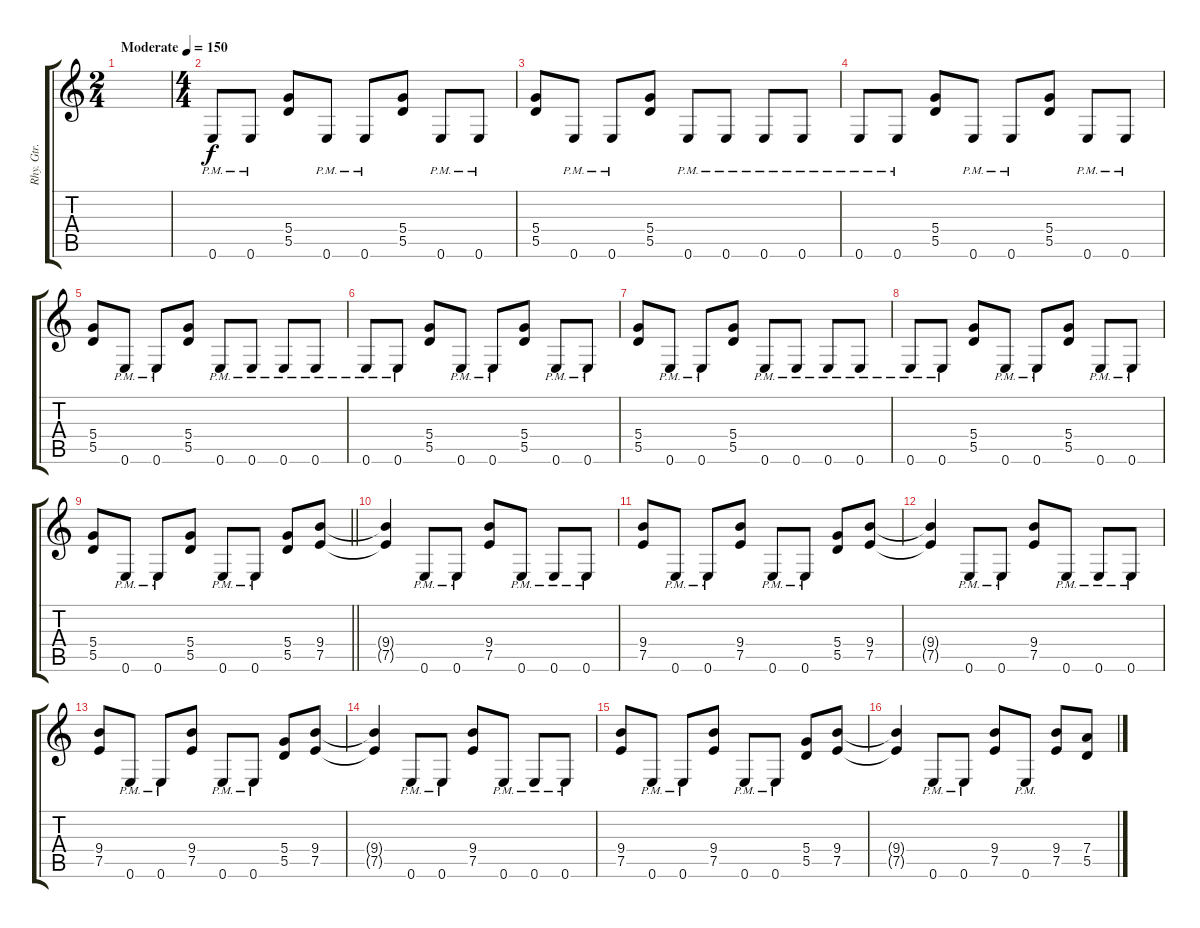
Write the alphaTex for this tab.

\track ("Rhy. Gtr. 1" "Rhy. Gtr. ") {instrument distortionguitar}
\staff {score tabs}
\tuning (E4 B3 G3 D3 A2 E2) {hide}
\ts (2 4)
\tempo (150 "Moderate")
\clef g2
\ks c
|
\ts (4 4)
0.6{pm}.8 0.6{pm}.8 (5.4 5.5).8 0.6{pm}.8 0.6{pm}.8 (5.4 5.5).8 0.6{pm}.8 0.6{pm}.8 |
(5.4 5.5).8 0.6{pm}.8 0.6{pm}.8 (5.4 5.5).8 0.6{pm}.8 0.6{pm}.8 0.6{pm}.8 0.6{pm}.8 |
0.6{pm}.8 0.6{pm}.8 (5.4 5.5).8 0.6{pm}.8 0.6{pm}.8 (5.4 5.5).8 0.6{pm}.8 0.6{pm}.8 |
(5.4 5.5).8 0.6{pm}.8 0.6{pm}.8 (5.4 5.5).8 0.6{pm}.8 0.6{pm}.8 0.6{pm}.8 0.6{pm}.8 |
0.6{pm}.8 0.6{pm}.8 (5.4 5.5).8 0.6{pm}.8 0.6{pm}.8 (5.4 5.5).8 0.6{pm}.8 0.6{pm}.8 |
(5.4 5.5).8 0.6{pm}.8 0.6{pm}.8 (5.4 5.5).8 0.6{pm}.8 0.6{pm}.8 0.6{pm}.8 0.6{pm}.8 |
0.6{pm}.8 0.6{pm}.8 (5.4 5.5).8 0.6{pm}.8 0.6{pm}.8 (5.4 5.5).8 0.6{pm}.8 0.6{pm}.8 |
\barLineRight lightlight
(5.4 5.5).8 0.6{pm}.8 0.6{pm}.8 (5.4 5.5).8 0.6{pm}.8 0.6{pm}.8 (5.4 5.5).8 (9.4 7.5).8 |
\section ("" "")
(9.4{t} 7.5{t}).4 0.6{pm}.8 0.6{pm}.8 (9.4 7.5).8 0.6{pm}.8 0.6{pm}.8 0.6{pm}.8 |
(9.4 7.5).8 0.6{pm}.8 0.6{pm}.8 (9.4 7.5).8 0.6{pm}.8 0.6{pm}.8 (5.4 5.5).8 (9.4 7.5).8 |
(9.4{t} 7.5{t}).4 0.6{pm}.8 0.6{pm}.8 (9.4 7.5).8 0.6{pm}.8 0.6{pm}.8 0.6{pm}.8 |
(9.4 7.5).8 0.6{pm}.8 0.6{pm}.8 (9.4 7.5).8 0.6{pm}.8 0.6{pm}.8 (5.4 5.5).8 (9.4 7.5).8 |
(9.4{t} 7.5{t}).4 0.6{pm}.8 0.6{pm}.8 (9.4 7.5).8 0.6{pm}.8 0.6{pm}.8 0.6{pm}.8 |
(9.4 7.5).8 0.6{pm}.8 0.6{pm}.8 (9.4 7.5).8 0.6{pm}.8 0.6{pm}.8 (5.4 5.5).8 (9.4 7.5).8 |
(9.4{t} 7.5{t}).4 0.6{pm}.8 0.6{pm}.8 (9.4 7.5).8 0.6{pm}.8 (9.4 7.5).8 (7.4 5.5).8
